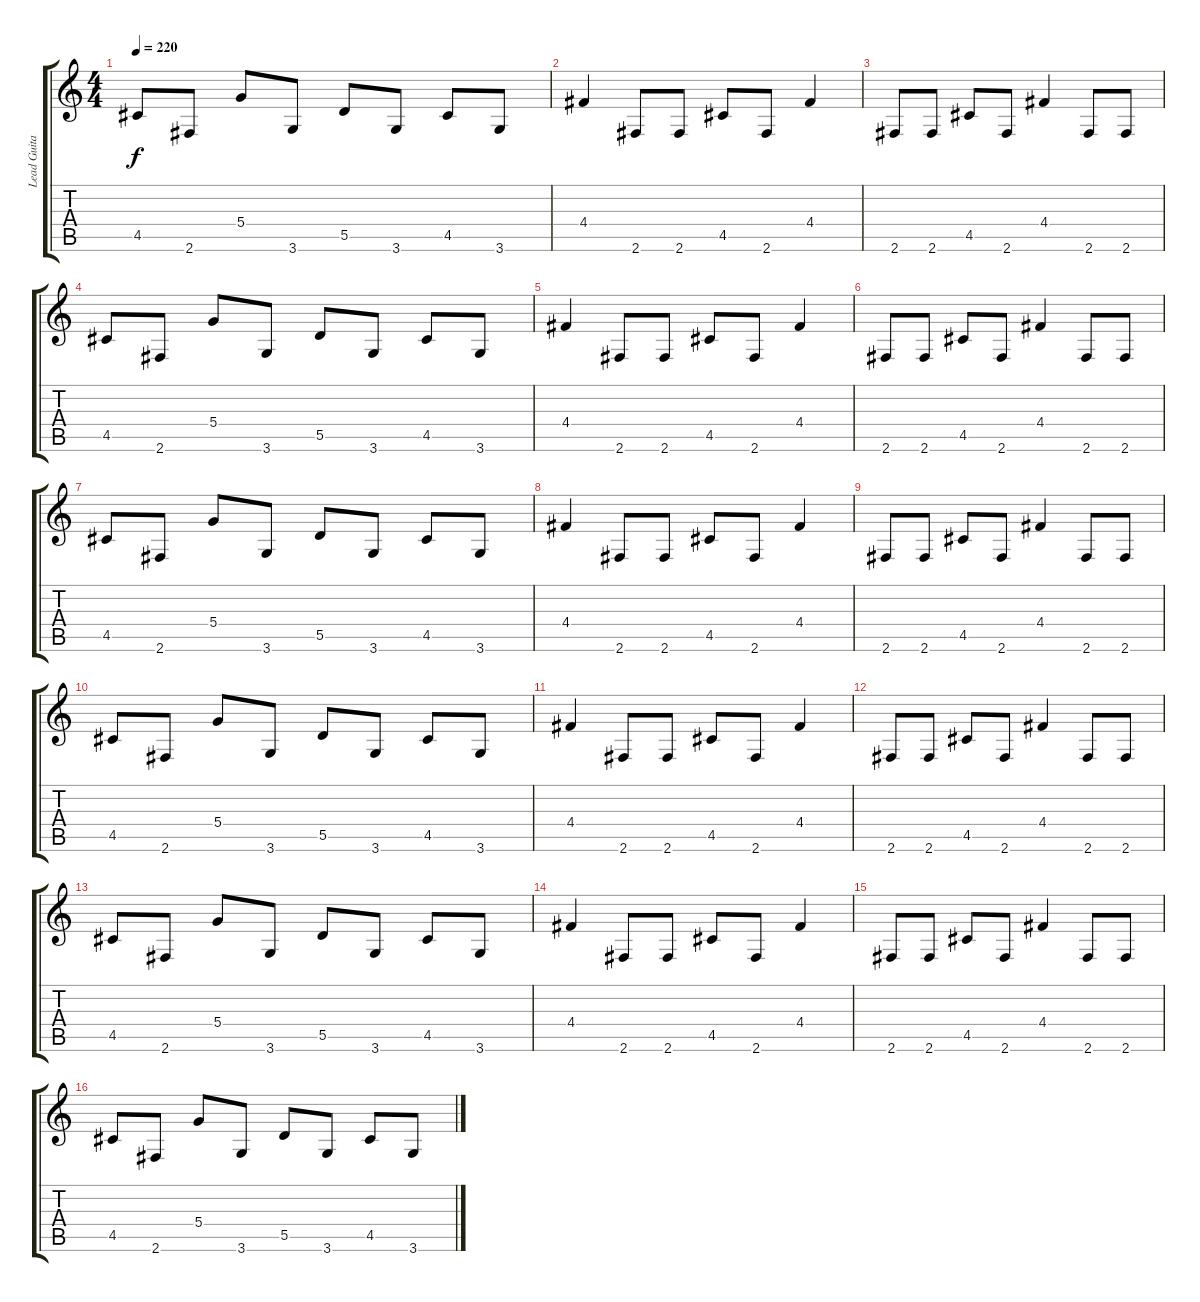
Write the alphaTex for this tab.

\track ("Lead Guitar - > Galder" "Lead Guita") {instrument distortionguitar}
\staff {score tabs}
\tuning (E4 B3 G3 D3 A2 E2) {hide}
\ts (4 4)
\tempo 220
\clef g2
\ks c
4.5.8{dy f} 2.6.8 5.4.8 3.6.8 5.5.8 3.6.8 4.5.8 3.6.8 |
4.4.4 2.6.8 2.6.8 4.5.8 2.6.8 4.4.4 |
2.6.8 2.6.8 4.5.8 2.6.8 4.4.4 2.6.8 2.6.8 |
4.5.8 2.6.8 5.4.8 3.6.8 5.5.8 3.6.8 4.5.8 3.6.8 |
4.4.4 2.6.8 2.6.8 4.5.8 2.6.8 4.4.4 |
2.6.8 2.6.8 4.5.8 2.6.8 4.4.4 2.6.8 2.6.8 |
4.5.8 2.6.8 5.4.8 3.6.8 5.5.8 3.6.8 4.5.8 3.6.8 |
4.4.4 2.6.8 2.6.8 4.5.8 2.6.8 4.4.4 |
2.6.8 2.6.8 4.5.8 2.6.8 4.4.4 2.6.8 2.6.8 |
4.5.8 2.6.8 5.4.8 3.6.8 5.5.8 3.6.8 4.5.8 3.6.8 |
4.4.4 2.6.8 2.6.8 4.5.8 2.6.8 4.4.4 |
2.6.8 2.6.8 4.5.8 2.6.8 4.4.4 2.6.8 2.6.8 |
4.5.8 2.6.8 5.4.8 3.6.8 5.5.8 3.6.8 4.5.8 3.6.8 |
4.4.4 2.6.8 2.6.8 4.5.8 2.6.8 4.4.4 |
2.6.8 2.6.8 4.5.8 2.6.8 4.4.4 2.6.8 2.6.8 |
4.5.8 2.6.8 5.4.8 3.6.8 5.5.8 3.6.8 4.5.8 3.6.8
